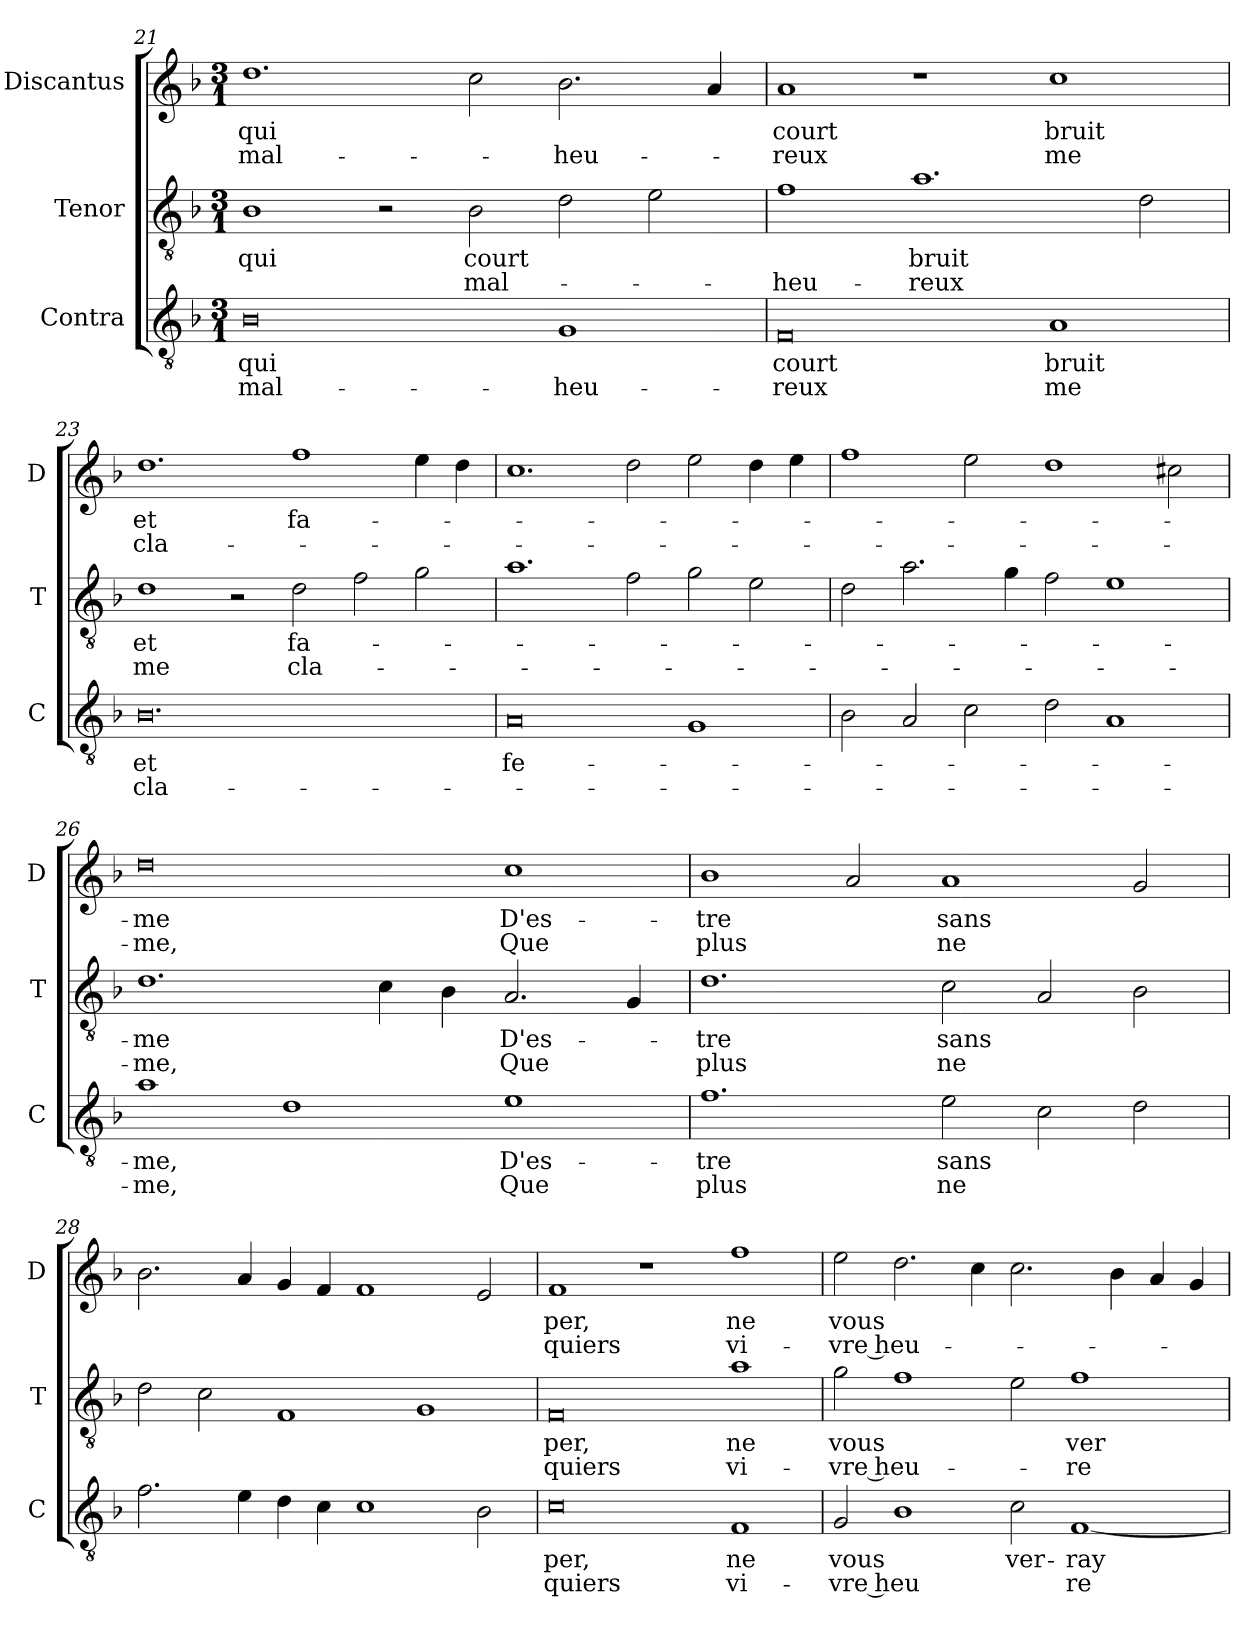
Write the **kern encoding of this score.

**kern	**text	**text	**kern	**text	**text	**kern	**text	**text
*part3	*part3	*part3	*part2	*part2	*part2	*part1	*part1	*part1
*staff3	*staff3	*staff3	*staff2	*staff2	*staff2	*staff1	*staff1	*staff1
*I"Contra	*	*	*I"Tenor	*	*	*I"Discantus	*	*
*I'C	*	*	*I'T	*	*	*I'D	*	*
*clefGv2	*	*	*clefGv2	*	*	*clefG2	*	*
*k[b-]	*	*	*k[b-]	*	*	*k[b-]	*	*
*M3/1	*	*	*M3/1	*	*	*M3/1	*	*
=21	=21	=21	=21	=21	=21	=21	=21	=21
0B-	qui	mal-	1B-	qui	.	1.dd	qui	mal-
.	.	.	2r	.	.	.	.	.
.	.	.	2B-\	court	mal-	2cc\	.	.
1G	.	-heu-	2d\	.	.	2.b-\	.	-heu-
.	.	.	2e\	.	.	.	.	.
.	.	.	.	.	.	4a/	.	.
=22	=22	=22	=22	=22	=22	=22	=22	=22
0F	court	-reux	1f	.	-heu-	1a	court	-reux
.	.	.	1.a	bruit	-reux	1r	.	.
1A	bruit	me	.	.	.	1cc	bruit	me
.	.	.	2d\	.	.	.	.	.
=23	=23	=23	=23	=23	=23	=23	=23	=23
0.B-	et	cla-	1d	et	me	1.dd	et	cla-
.	.	.	2r	.	.	.	.	.
.	.	.	2d\	fa-	cla-	1ff	fa-	.
.	.	.	2f\	.	.	.	.	.
.	.	.	2g\	.	.	4ee\	.	.
.	.	.	.	.	.	4dd\	.	.
=24	=24	=24	=24	=24	=24	=24	=24	=24
0A	fe-	.	1.a	.	.	1.cc	.	.
.	.	.	2f\	.	.	2dd\	.	.
1G	.	.	2g\	.	.	2ee\	.	.
.	.	.	2e\	.	.	4dd\	.	.
.	.	.	.	.	.	4ee\	.	.
=25	=25	=25	=25	=25	=25	=25	=25	=25
2B-\	.	.	2d\	.	.	1ff	.	.
2A/	.	.	2.a\	.	.	.	.	.
2c\	.	.	.	.	.	2ee\	.	.
.	.	.	4g\	.	.	.	.	.
2d\	.	.	2f\	.	.	1dd	.	.
1A	.	.	1e	.	.	.	.	.
.	.	.	.	.	.	2cc#X\	.	.
=26	=26	=26	=26	=26	=26	=26	=26	=26
1a	-me,	-me,	1.d	-me	-me,	0dd	-me	-me,
1d	.	.	.	.	.	.	.	.
.	.	.	4c\	.	.	.	.	.
.	.	.	4B-\	.	.	.	.	.
1e	D'es-	Que	2.A/	D'es-	Que	1cc	D'es-	Que
.	.	.	4G/	.	.	.	.	.
=27	=27	=27	=27	=27	=27	=27	=27	=27
1.f	-tre	plus	1.d	-tre	plus	1b-	-tre	plus
.	.	.	.	.	.	2a/	.	.
2e\	sans	ne	2c\	sans	ne	1a	sans	ne
2c\	.	.	2A/	.	.	.	.	.
2d\	.	.	2B-\	.	.	2g/	.	.
=28	=28	=28	=28	=28	=28	=28	=28	=28
2.f\	.	.	2d\	.	.	2.b-\	.	.
.	.	.	2c\	.	.	.	.	.
4e\	.	.	.	.	.	4a/	.	.
4d\	.	.	1F	.	.	4g/	.	.
4c\	.	.	.	.	.	4f/	.	.
1c	.	.	.	.	.	1f	.	.
.	.	.	1G	.	.	.	.	.
2B-\	.	.	.	.	.	2e/	.	.
=29	=29	=29	=29	=29	=29	=29	=29	=29
0c	per,	quiers	0F	per,	quiers	1f	per,	quiers
.	.	.	.	.	.	1r	.	.
1F	ne	vi-	1a	ne	vi-	1ff	ne	vi-
=30	=30	=30	=30	=30	=30	=30	=30	=30
2G/	vous	-vre heu	2g\	vous	-vre heu-	2ee\	vous	-vre heu-
1B-	.	.	1f	.	.	2.dd\	.	.
.	.	.	.	.	.	4cc\	.	.
2c\	ver-	.	2e\	.	.	2.cc\	.	.
[1F	-ray	-re	1f	ver-	-re	.	.	.
.	.	.	.	.	.	4b-\	.	.
.	.	.	.	.	.	4a/	.	.
.	.	.	.	.	.	4g/	.	.
=	=	=	=	=	=	=	=	=
*-	*-	*-	*-	*-	*-	*-	*-	*-
